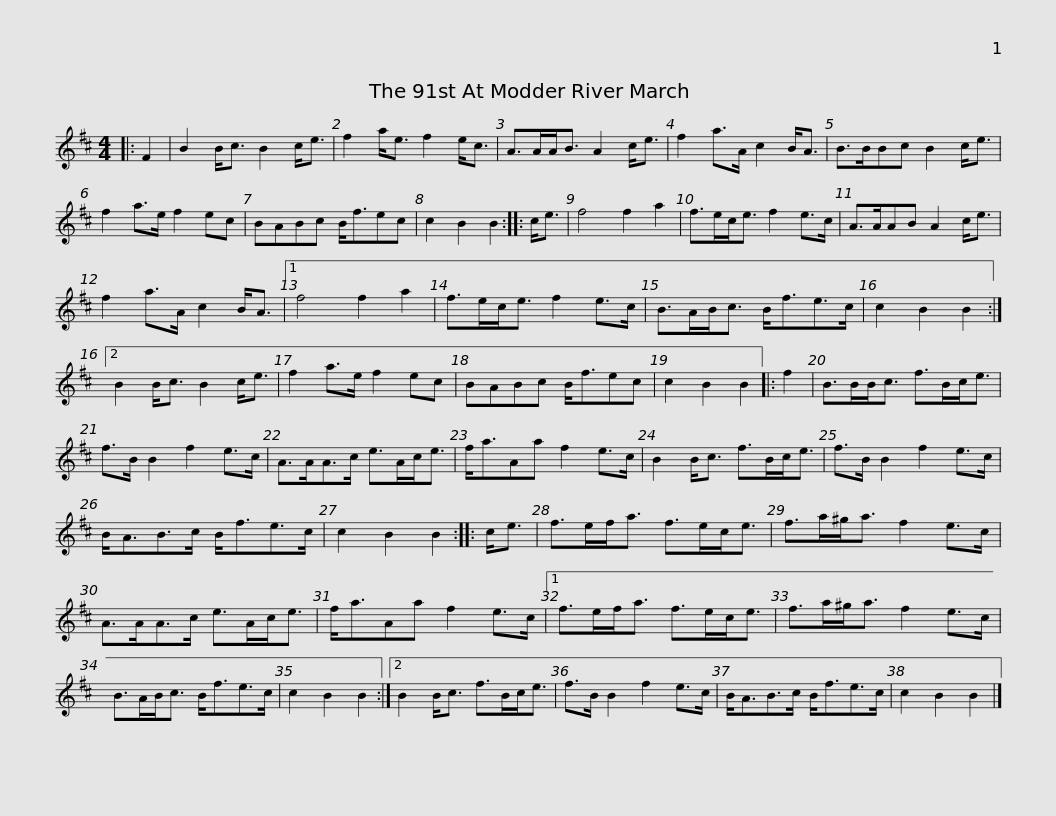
X:1
L:1/8
M:4/4
I:linebreak $
K:Bmin
V:1 treble
V:1
|: F2 | B2 B<c B2 c<e | f2 a<e f2 e<c | A>AA<B A2 c<e | f2 a>A c2 B<A | %5
 B>BBc B2 c<e |$ f2 a>e f2 ec | BABc B<fec | c2 B2 B2 :: c<e | %10
 f4 f2 a2 | f>ec<e f2 e>c | A>AAB A2 c<e |$ f2 a>A c2 B<A |1 f4 f2 a2 | %15
 f>ec<e f2 e>c | B>AB<c B<fe>c | c2 B2 B2 :|2 B2 B<c B2 c<e |$ f2 a>e f2 ec | %20
 BABc B<fec | c2 B2 B2 |: f2 | B>BB<c f>Bc<e | f>B B2 f2 e>c |$ %25
 A>AA>c e>Ac<e | f<aAa f2 e>c | B2 B<c f>Bc<e | f>B B2 f2 e>c | B<AB>c B<fe>c |$ %30
 c2 B2 B2 :: c<e | f>ef<a f>ec<e | f>a^g<a f2 e>c | A>AA>c e>Ac<e | %35
 f<aAa f2 e>c |1$ f>ef<a f>ec<e | f>a^g<a f2 e>c | B>AB<c B<fe>c | c2 B2 B2 :|2 %40
 B2 B<c f>Bc<e |$ f>B B2 f2 e>c | B<AB>c B<fe>c | c2 B2 B2 |] %44
